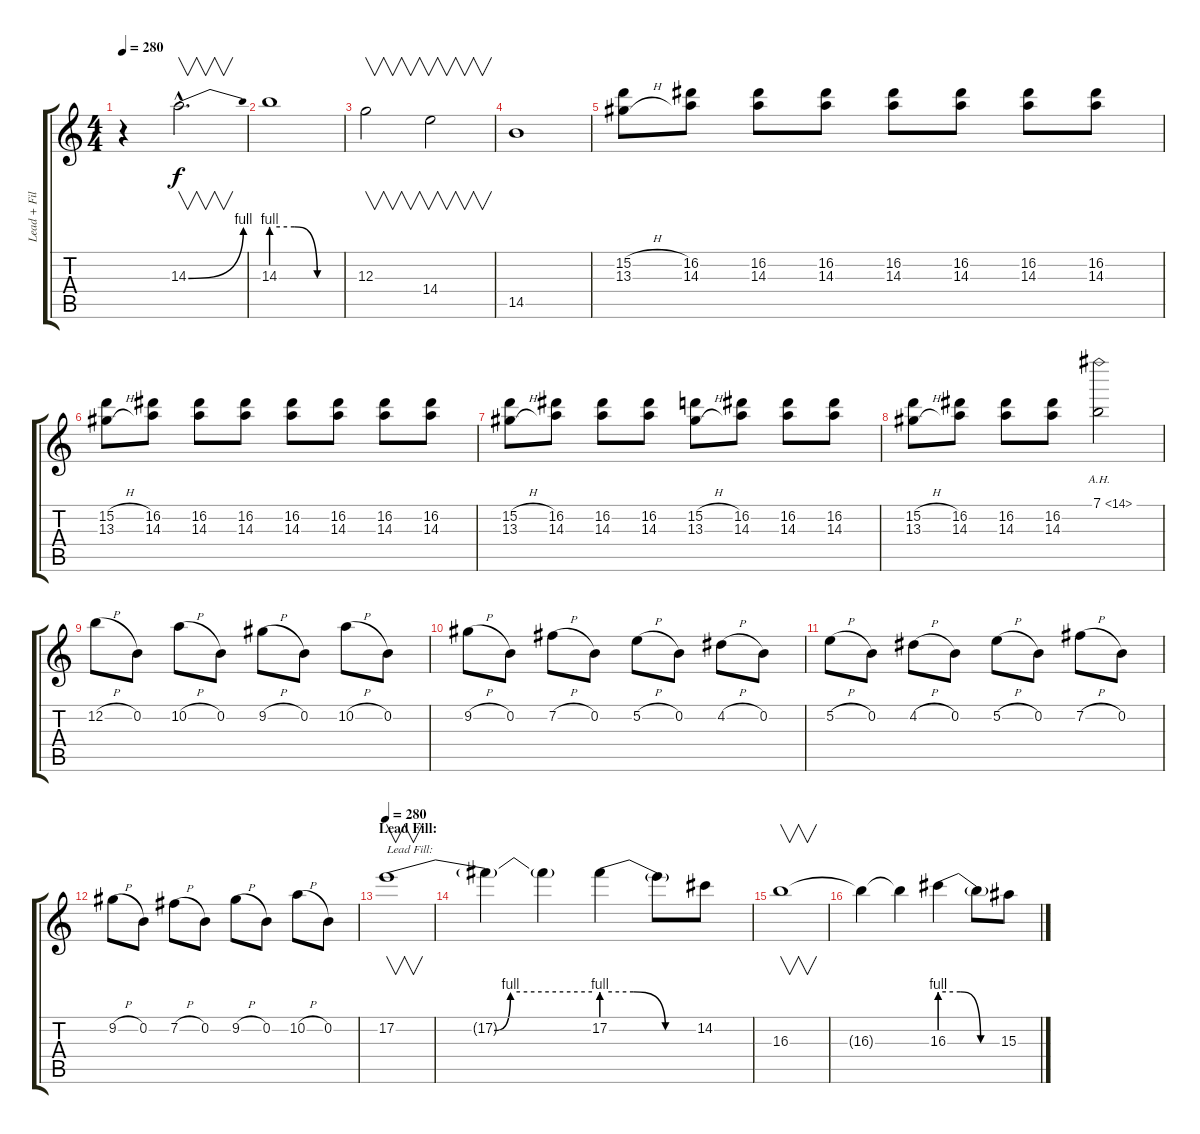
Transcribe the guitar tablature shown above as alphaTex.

\track ("Lead + Fills" "Lead + Fil") {instrument overdrivenguitar}
\staff {score tabs}
\tuning (E4 B3 G3 D3 A2 E2) {hide}
\ts (4 4)
\tempo 280
\clef g2
\ks c
r.4{dy f} 14.3{be (bend 0 0 60 4) hac}.2{v d} |
14.3{be (custom 0 4 20 4 40 0 60 0)}.1 |
12.3.2{v} 14.4.2{v} |
14.5.1 |
(15.2{h} 13.3{h}).8 (16.2 14.3).8 (16.2 14.3).8 (16.2 14.3).8 (16.2 14.3).8 (16.2 14.3).8 (16.2 14.3).8 (16.2 14.3).8 |
(15.2{h} 13.3{h}).8 (16.2 14.3).8 (16.2 14.3).8 (16.2 14.3).8 (16.2 14.3).8 (16.2 14.3).8 (16.2 14.3).8 (16.2 14.3).8 |
(15.2{h} 13.3{h}).8 (16.2 14.3).8 (16.2 14.3).8 (16.2 14.3).8 (15.2{h} 13.3{h}).8 (16.2 14.3).8 (16.2 14.3).8 (16.2 14.3).8 |
(15.2{h} 13.3{h}).8 (16.2 14.3).8 (16.2 14.3).8 (16.2 14.3).8 7.1{ah 7}.2 |
12.2{h}.8 0.2.8 10.2{h}.8 0.2.8 9.2{h}.8 0.2.8 10.2{h}.8 0.2.8 |
9.2{h}.8 0.2.8 7.2{h}.8 0.2.8 5.2{h}.8 0.2.8 4.2{h}.8 0.2.8 |
5.2{h}.8 0.2.8 4.2{h}.8 0.2.8 5.2{h}.8 0.2.8 7.2{h}.8 0.2.8 |
9.2{h}.8 0.2.8 7.2{h}.8 0.2.8 9.2{h}.8 0.2.8 10.2{h}.8 0.2.8 |
\section ("" "Lead Fill:")
\tempo 280
17.2{be (custom 0 0 30 0 35 4 60 4)}.1{v txt "Lead Fill:"} |
17.2{t}.4 17.2{t}.4 17.2{be (custom 0 4 20 4 40 0 60 0)}.4 17.2{t}.8 14.2.8 |
16.3.1{v} |
16.3{t}.4 16.3{t}.4 16.3{be (custom 0 4 20 4 40 0 60 0)}.4 16.3{t}.8 15.3.8
